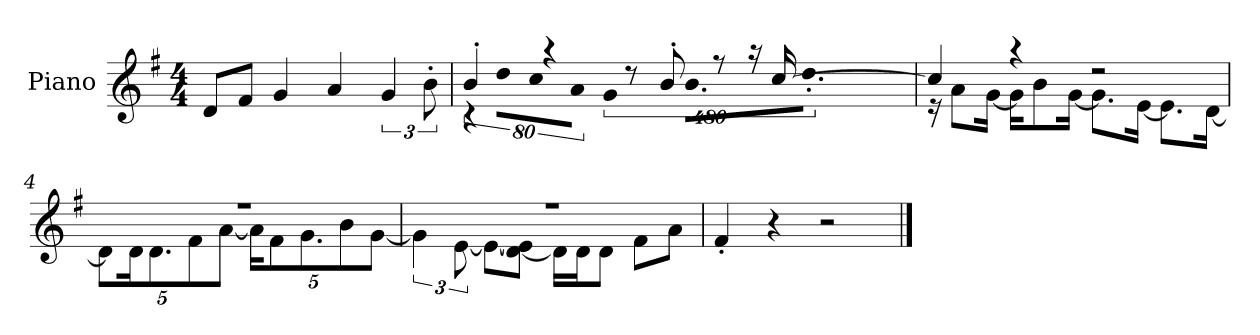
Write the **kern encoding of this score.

**kern
*part1
*staff1
*I"Piano
*I'P-no
*clefG2
*k[f#]
*M4/4
*MM90
=1
8d/L
8f#/J
4g/
4a/
6g/
12b'\
=2
*^
!	!LO:N:vis=8
4b'/	640%71r
!	!LO:N:vis=8
.	640%71dd\L
!	!LO:N:vis=8
.	640%71cc\
4r	.
!	!LO:N:vis=8
.	640%71a\J
!	!LO:N:vis=4
.	1920%427g\
8r	.
8b'/	.
.	9.b\L
8r	.
.	9.dd'\J
16r	.
[16cc/	.
.	1920ryy
=3	=3
4cc/]	16r
.	8a\L
.	[16g\Jk
4r	16g\KL]
.	8b\
.	[16g\Jk
2r	8.g\L]
.	[16e\Jk
.	8.e\L]
.	[16d\Jk
!!LO:LB:g=z	!!
=4	=4
*	*Xbrackettup
1r	10d\L]
.	20d\K
.	10.d\
.	10f#\
.	[10a\J
.	20a\KL]
.	10f#\
.	10.g\
.	10b\
.	[10g\J
=5	=5
*	*brackettup
1r	6g\]
.	[12e\
.	8e\L_
.	[8d\ 8e\]J
.	16d\LL]
.	16d\J
.	8d\J
.	8f#\L
.	8a\J
*v	*v
=6
4f#'/
4r
2r
==
*-
